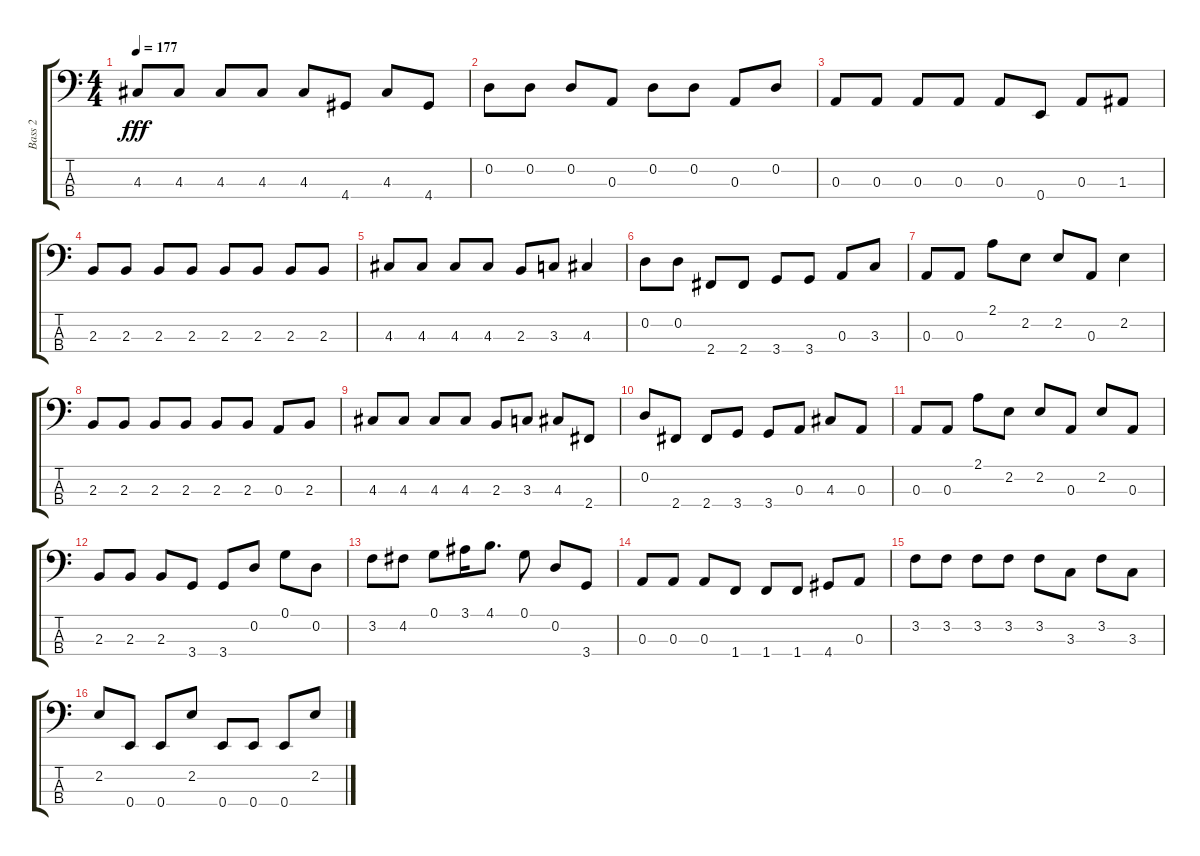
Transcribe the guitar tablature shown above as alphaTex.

\track ("Bass 2" "Bass 2") {instrument electricbasspick}
\staff {score tabs}
\tuning (G2 D2 A1 E1) {hide}
\ts (4 4)
\tempo 177
\clef f4
\ks c
4.3.8{dy fff} 4.3.8 4.3.8 4.3.8 4.3.8 4.4.8 4.3.8 4.4.8 |
0.2.8 0.2.8 0.2.8 0.3.8 0.2.8 0.2.8 0.3.8 0.2.8 |
0.3.8 0.3.8 0.3.8 0.3.8 0.3.8 0.4.8 0.3.8 1.3.8 |
2.3.8 2.3.8 2.3.8 2.3.8 2.3.8 2.3.8 2.3.8 2.3.8 |
4.3.8 4.3.8 4.3.8 4.3.8 2.3.8 3.3.8 4.3.4 |
0.2.8 0.2.8 2.4.8 2.4.8 3.4.8 3.4.8 0.3.8 3.3.8 |
0.3.8 0.3.8 2.1.8 2.2.8 2.2.8 0.3.8 2.2.4 |
2.3.8 2.3.8 2.3.8 2.3.8 2.3.8 2.3.8 0.3.8 2.3.8 |
4.3.8 4.3.8 4.3.8 4.3.8 2.3.8 3.3.8 4.3.8 2.4.8 |
0.2.8 2.4.8 2.4.8 3.4.8 3.4.8 0.3.8 4.3.8 0.3.8 |
0.3.8 0.3.8 2.1.8 2.2.8 2.2.8 0.3.8 2.2.8 0.3.8 |
2.3.8 2.3.8 2.3.8 3.4.8 3.4.8 0.2.8 0.1.8 0.2.8 |
3.2.8 4.2.8 0.1.8 3.1.16 4.1.8{d} 0.1.8 0.2.8 3.4.8 |
0.3.8 0.3.8 0.3.8 1.4.8 1.4.8 1.4.8 4.4.8 0.3.8 |
3.2.8 3.2.8 3.2.8 3.2.8 3.2.8 3.3.8 3.2.8 3.3.8 |
2.2.8 0.4.8 0.4.8 2.2.8 0.4.8 0.4.8 0.4.8 2.2.8
